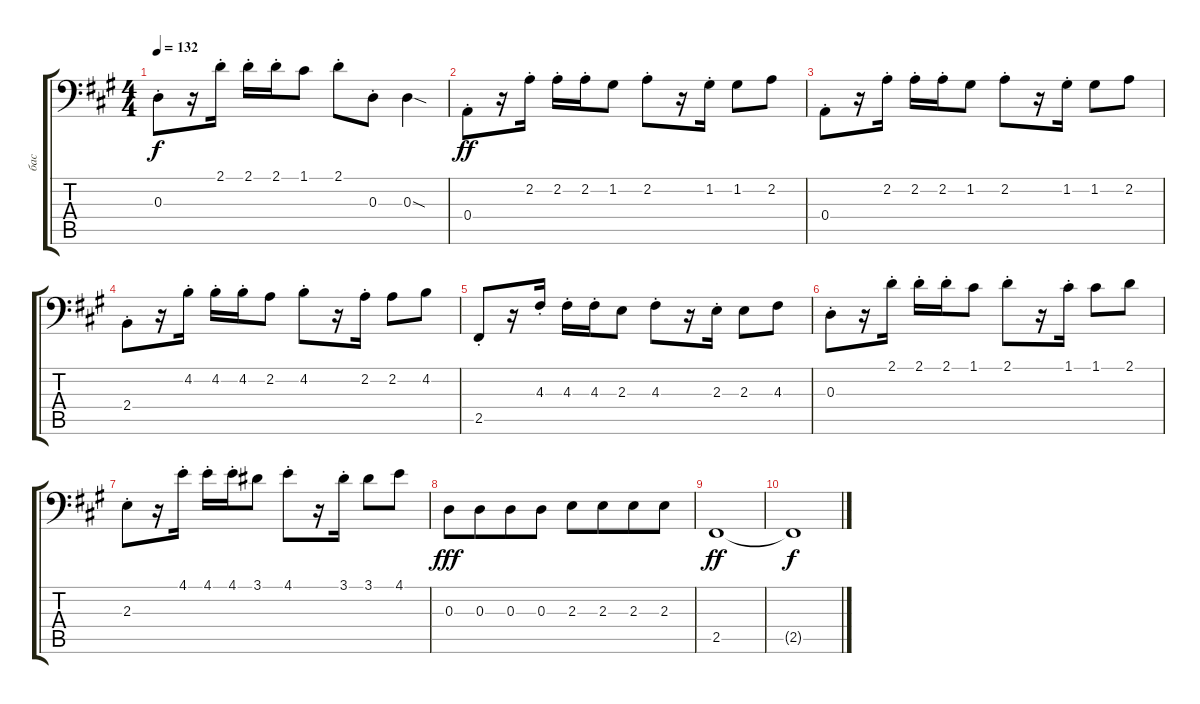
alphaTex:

\track ("бас" "бас") {instrument electricbassfinger}
\staff {score tabs}
\tuning (C3 G2 D2 A1 E1 B0) {hide}
\ts (4 4)
\tempo 132
\clef f4
\ks f#minor
0.3{st}.8{dy f} r.16 2.1{st}.16 2.1{st}.16 2.1{st}.16 1.1.8 2.1{st}.8 0.3{st}.8 0.3{sod}.4 |
0.4{st}.8{dy ff} r.16 2.2{st}.16 2.2{st}.16 2.2{st}.16 1.2.8 2.2{st}.8 r.16 1.2{st}.16 1.2.8 2.2.8 |
0.4{st}.8 r.16 2.2{st}.16 2.2{st}.16 2.2{st}.16 1.2.8 2.2{st}.8 r.16 1.2{st}.16 1.2.8 2.2.8 |
2.4{st}.8 r.16 4.2{st}.16 4.2{st}.16 4.2{st}.16 2.2.8 4.2{st}.8 r.16 2.2{st}.16 2.2.8 4.2.8 |
2.5{st}.8 r.16 4.3{st}.16 4.3{st}.16 4.3{st}.16 2.3.8 4.3{st}.8 r.16 2.3{st}.16 2.3.8 4.3.8 |
0.3{st}.8 r.16 2.1{st}.16 2.1{st}.16 2.1{st}.16 1.1.8 2.1{st}.8 r.16 1.1{st}.16 1.1.8 2.1.8 |
2.3{st}.8 r.16 4.1{st}.16 4.1{st}.16 4.1{st}.16 3.1.8 4.1{st}.8 r.16 3.1{st}.16 3.1.8 4.1.8 |
0.3.8{dy fff} 0.3.8{beam merge} 0.3.8 0.3.8 2.3.8 2.3.8{beam merge} 2.3.8 2.3.8 |
2.5.1{dy ff} |
2.5{t}.1{dy f}
